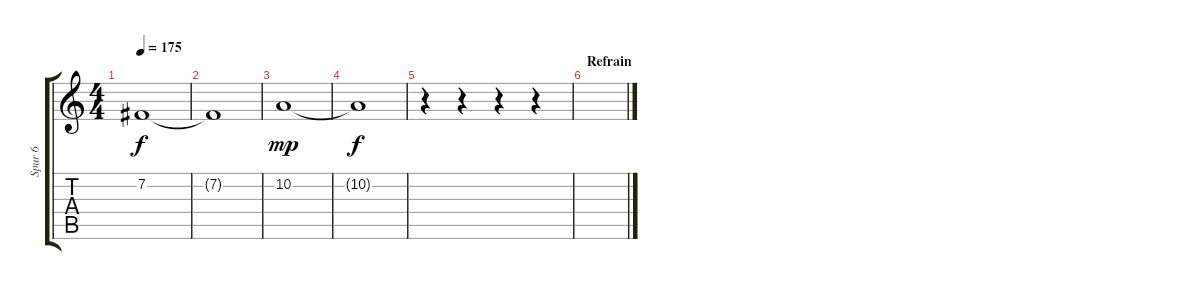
\track ("Spur 6" "Spur 6") {instrument voiceoohs}
\staff {score tabs}
\tuning (E4 B3 G3 D3 A2 E2) {hide}
\ts (4 4)
\tempo 175
\clef g2
\ks c
7.2.1{dy f} |
7.2{t}.1 |
10.2.1{dy mp} |
10.2{t}.1{dy f} |
r.4 r.4 r.4 r.4 |
\section ("" "Refrain")
